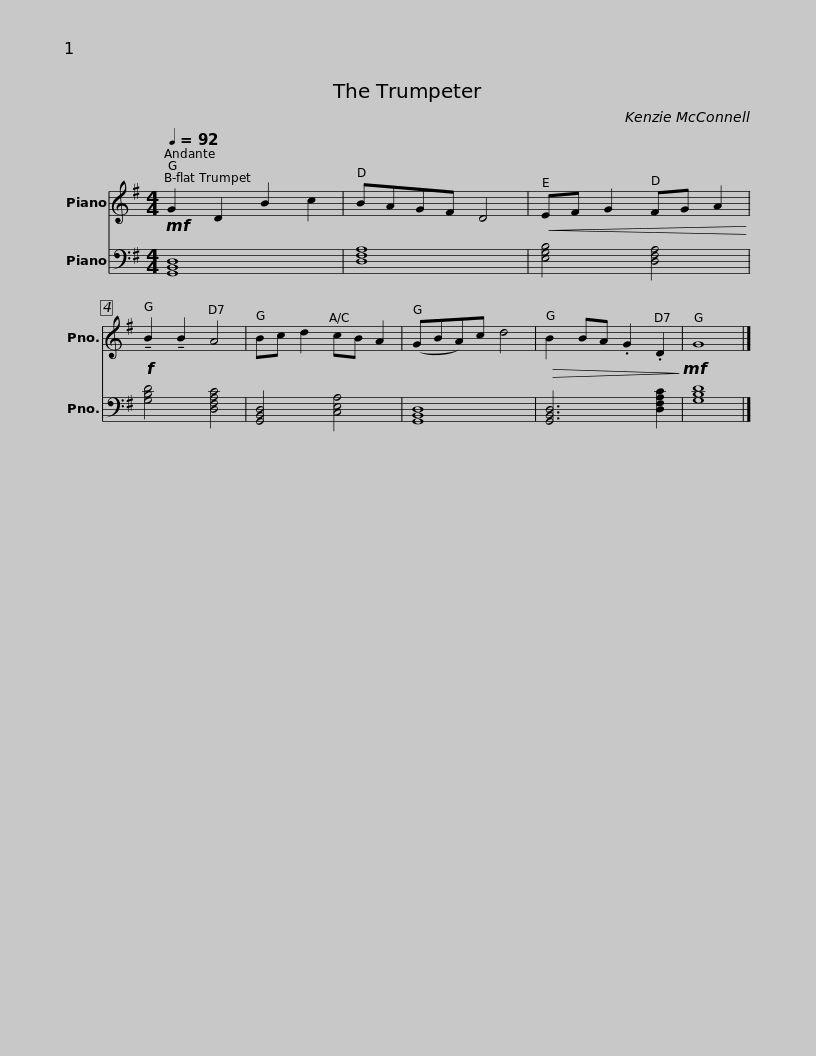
X:1
%%score 1 2
L:1/8
Q:1/4=92
M:4/4
I:linebreak $
K:G
V:1 treble
V:2 bass
V:1
!mf! G2 D2 B2 c2 | BAGF D4 |!<(! EF G2 FG A2!<)! |!f! !tenuto!B2 !tenuto!B2 A4 | Bc d2 cB A2 | %5
 (GBA)c d4 |!>(! B2 BA .G2 .D2!>)!!mf! | G8 |] %8
V:2
 [G,,B,,D,]8 | [D,F,A,]8 | [E,G,B,]4 [D,F,A,]4 | [G,B,D]4 [D,F,A,C]4 | [G,,B,,D,]4 [C,E,A,]4 | %5
 [G,,B,,D,]8 | [G,,B,,D,]6 [D,F,A,C]2 | [G,B,D]8 |] %8
